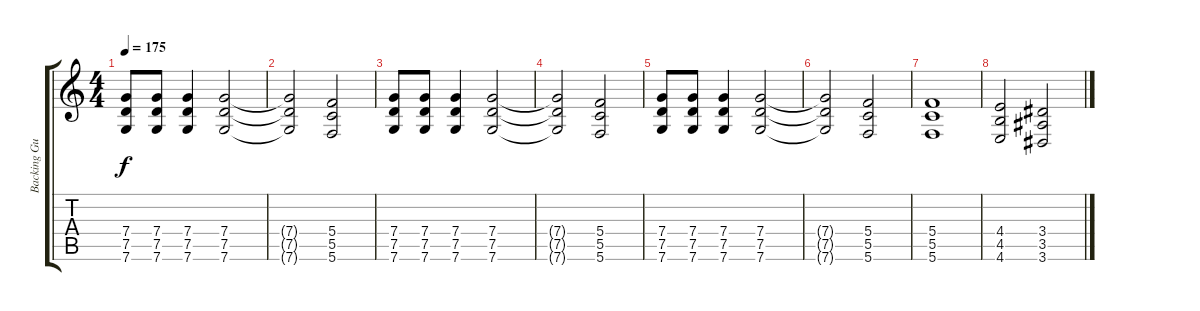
\track ("Backing Guitar" "Backing Gu") {instrument overdrivenguitar}
\staff {score tabs}
\tuning (D4 A3 F3 C3 G2 C2) {hide}
\ts (4 4)
\tempo 175
\clef g2
\ks c
(7.4 7.5 7.6).8{dy f} (7.4 7.5 7.6).8 (7.4 7.5 7.6).4 (7.4 7.5 7.6).2 |
(7.4{t} 7.5{t} 7.6{t}).2 (5.4 5.5 5.6).2 |
(7.4 7.5 7.6).8 (7.4 7.5 7.6).8 (7.4 7.5 7.6).4 (7.4 7.5 7.6).2 |
(7.4{t} 7.5{t} 7.6{t}).2 (5.4 5.5 5.6).2 |
(7.4 7.5 7.6).8 (7.4 7.5 7.6).8 (7.4 7.5 7.6).4 (7.4 7.5 7.6).2 |
(7.4{t} 7.5{t} 7.6{t}).2 (5.4 5.5 5.6).2 |
(5.4 5.5 5.6).1 |
(4.4 4.5 4.6).2 (3.4 3.5 3.6).2
